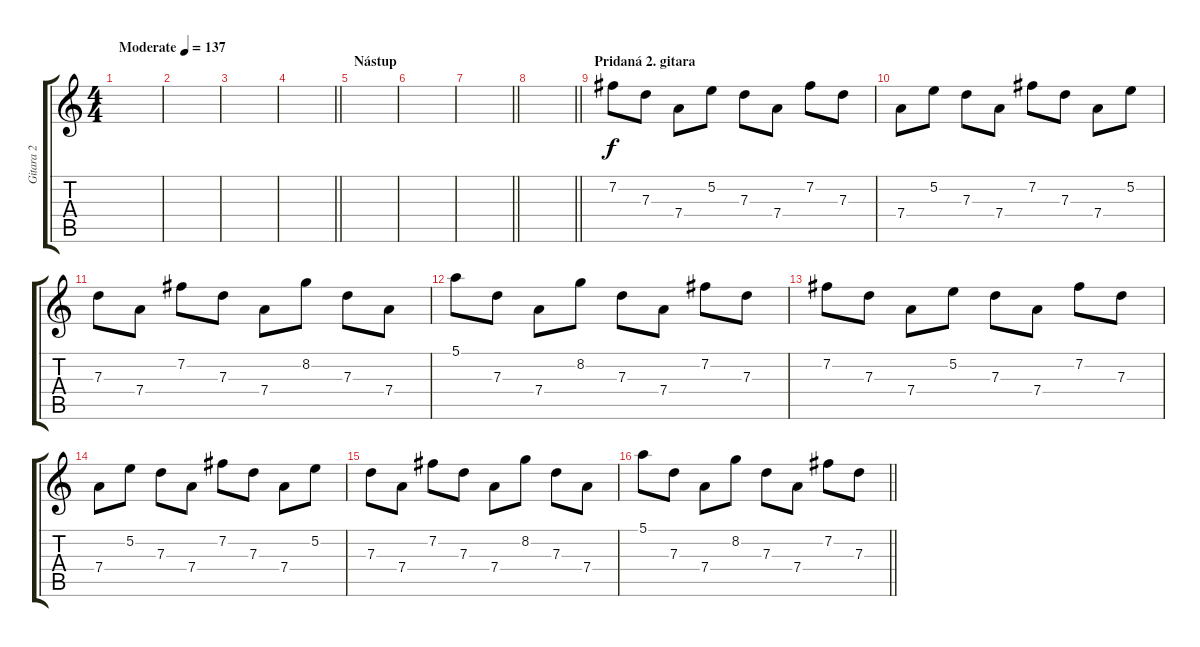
\track ("Gitara 2" "Gitara 2") {instrument electricguitarclean}
\staff {score tabs}
\tuning (E4 B3 G3 D3 A2 E2) {hide}
\ts (4 4)
\tempo (137 "Moderate")
\clef g2
\ks c
|
|
|
\barLineRight lightlight
|
\section ("" "Nástup")
|
|
\barLineRight lightlight
|
\section ("" "")
\barLineRight lightlight
|
\section ("" "Pridaná 2. gitara")
7.2.8 7.3.8 7.4.8 5.2.8 7.3.8 7.4.8 7.2.8 7.3.8 |
7.4.8 5.2.8 7.3.8 7.4.8 7.2.8 7.3.8 7.4.8 5.2.8 |
7.3.8 7.4.8 7.2.8 7.3.8 7.4.8 8.2.8 7.3.8 7.4.8 |
5.1.8 7.3.8 7.4.8 8.2.8 7.3.8 7.4.8 7.2.8 7.3.8 |
7.2.8 7.3.8 7.4.8 5.2.8 7.3.8 7.4.8 7.2.8 7.3.8 |
7.4.8 5.2.8 7.3.8 7.4.8 7.2.8 7.3.8 7.4.8 5.2.8 |
7.3.8 7.4.8 7.2.8 7.3.8 7.4.8 8.2.8 7.3.8 7.4.8 |
\barLineRight lightlight
5.1.8 7.3.8 7.4.8 8.2.8 7.3.8 7.4.8 7.2.8 7.3.8
